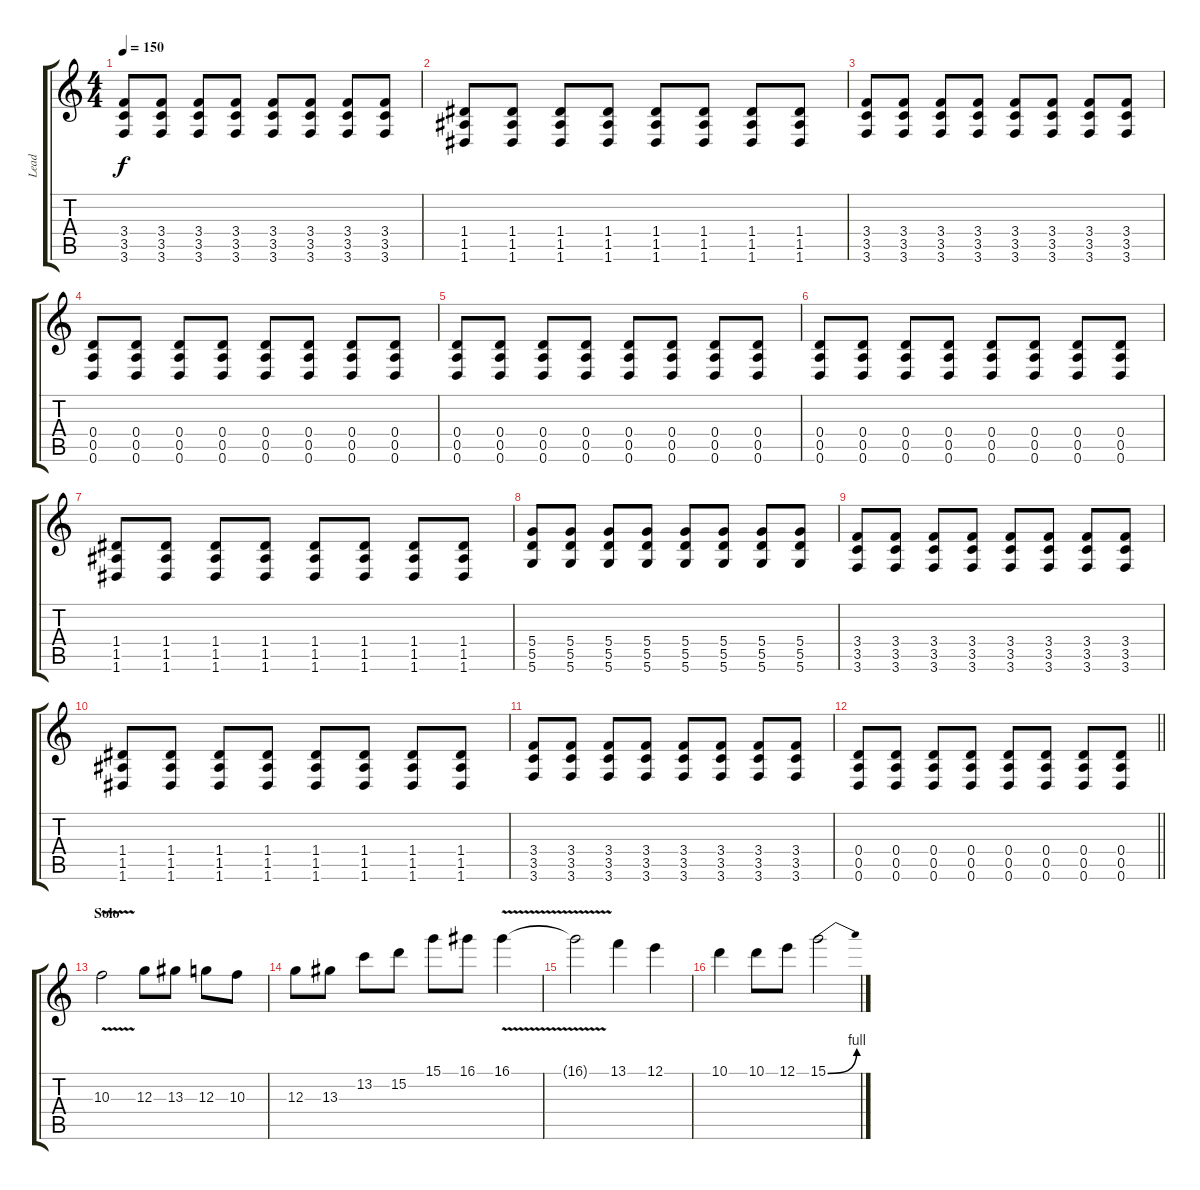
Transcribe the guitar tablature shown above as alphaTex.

\track ("Lead" "Lead") {instrument distortionguitar}
\staff {score tabs}
\tuning (E4 B3 G3 D3 A2 D2) {hide}
\ts (4 4)
\tempo 150
\clef g2
\ks c
(3.4 3.5 3.6).8{dy f} (3.4 3.5 3.6).8 (3.4 3.5 3.6).8 (3.4 3.5 3.6).8 (3.4 3.5 3.6).8 (3.4 3.5 3.6).8 (3.4 3.5 3.6).8 (3.4 3.5 3.6).8 |
(1.4 1.5 1.6).8 (1.4 1.5 1.6).8 (1.4 1.5 1.6).8 (1.4 1.5 1.6).8 (1.4 1.5 1.6).8 (1.4 1.5 1.6).8 (1.4 1.5 1.6).8 (1.4 1.5 1.6).8 |
(3.4 3.5 3.6).8 (3.4 3.5 3.6).8 (3.4 3.5 3.6).8 (3.4 3.5 3.6).8 (3.4 3.5 3.6).8 (3.4 3.5 3.6).8 (3.4 3.5 3.6).8 (3.4 3.5 3.6).8 |
(0.4 0.5 0.6).8 (0.4 0.5 0.6).8 (0.4 0.5 0.6).8 (0.4 0.5 0.6).8 (0.4 0.5 0.6).8 (0.4 0.5 0.6).8 (0.4 0.5 0.6).8 (0.4 0.5 0.6).8 |
(0.4 0.5 0.6).8 (0.4 0.5 0.6).8 (0.4 0.5 0.6).8 (0.4 0.5 0.6).8 (0.4 0.5 0.6).8 (0.4 0.5 0.6).8 (0.4 0.5 0.6).8 (0.4 0.5 0.6).8 |
(0.4 0.5 0.6).8 (0.4 0.5 0.6).8 (0.4 0.5 0.6).8 (0.4 0.5 0.6).8 (0.4 0.5 0.6).8 (0.4 0.5 0.6).8 (0.4 0.5 0.6).8 (0.4 0.5 0.6).8 |
(1.4 1.5 1.6).8 (1.4 1.5 1.6).8 (1.4 1.5 1.6).8 (1.4 1.5 1.6).8 (1.4 1.5 1.6).8 (1.4 1.5 1.6).8 (1.4 1.5 1.6).8 (1.4 1.5 1.6).8 |
(5.4 5.5 5.6).8 (5.4 5.5 5.6).8 (5.4 5.5 5.6).8 (5.4 5.5 5.6).8 (5.4 5.5 5.6).8 (5.4 5.5 5.6).8 (5.4 5.5 5.6).8 (5.4 5.5 5.6).8 |
(3.4 3.5 3.6).8 (3.4 3.5 3.6).8 (3.4 3.5 3.6).8 (3.4 3.5 3.6).8 (3.4 3.5 3.6).8 (3.4 3.5 3.6).8 (3.4 3.5 3.6).8 (3.4 3.5 3.6).8 |
(1.4 1.5 1.6).8 (1.4 1.5 1.6).8 (1.4 1.5 1.6).8 (1.4 1.5 1.6).8 (1.4 1.5 1.6).8 (1.4 1.5 1.6).8 (1.4 1.5 1.6).8 (1.4 1.5 1.6).8 |
(3.4 3.5 3.6).8 (3.4 3.5 3.6).8 (3.4 3.5 3.6).8 (3.4 3.5 3.6).8 (3.4 3.5 3.6).8 (3.4 3.5 3.6).8 (3.4 3.5 3.6).8 (3.4 3.5 3.6).8 |
\barLineRight lightlight
(0.4 0.5 0.6).8 (0.4 0.5 0.6).8 (0.4 0.5 0.6).8 (0.4 0.5 0.6).8 (0.4 0.5 0.6).8 (0.4 0.5 0.6).8 (0.4 0.5 0.6).8 (0.4 0.5 0.6).8 |
\section ("" "Solo")
10.3{v}.2 12.3.8 13.3.8 12.3.8 10.3.8 |
12.3.8 13.3.8 13.2.8 15.2.8 15.1.8 16.1.8 16.1{v}.4 |
16.1{t}.2 13.1.4 12.1.4 |
10.1.4 10.1.8 12.1.8 15.1{be (bend 0 0 60 4)}.2
